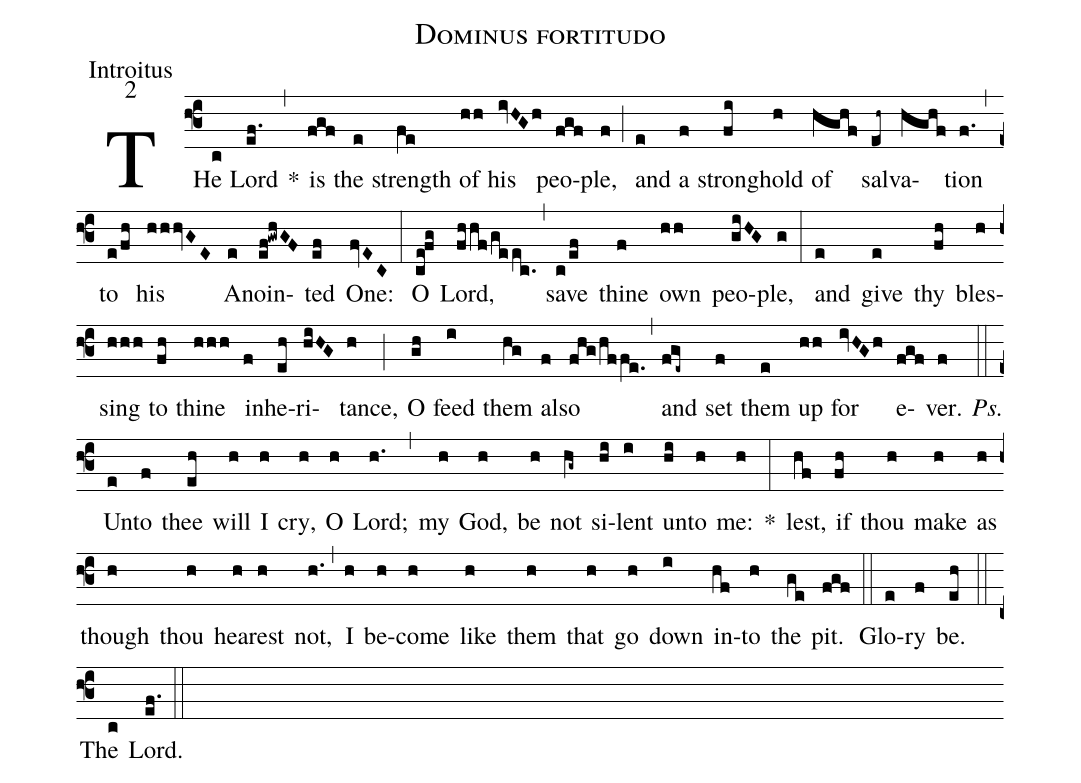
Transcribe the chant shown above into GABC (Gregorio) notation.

name:Dominus fortitudo;
office-part:Introitus;
mode:2;
%%
(f3) THe(c) Lord(ef.) *(,) is(fgf) the(e) strength(fe) of(hh) his(ivHGh) peo(fgf)ple,(f) (;) and(e) a(f) strong(fi)hold(h) of(hghf) sal(eh~)va(hghf)tion(f.) (,) to(e/fh) his(hhhvGE) A(e)noin(ef!gwhGF)ted(ef) One:(fvEC) (:) O(ce!fg) Lord,(fhhf/geec.) (,) save(c/ef) thine(f) own(hh) peo(giHG)ple,(g) (:) and(e) give(e) thy(fh) bles(h)sing(hhh) to(fh) thine(hhh) in(f)he(eh)ri(hiHG)tance,(h) (;) O(gh) feed(i) them(hg) al(f)so(fhg/hffe.) (,) and(fge~) set(f) them(e) up(hh) for(ivHGh) e(fgf)ver.(f) <i>Ps.</i>(::) Un(e)to(f) thee(eh) will(h) I(h) cry,(h) O(h) Lord;(h.) (,) my(h) God,(h) be(h) not(hg~) si(hi)lent(i) un(hi)to(h) me:(h) *(:) lest,(hf) if(fh) thou(h) make(h) as(h) though(h) thou(h) hea(h)rest(h) not,(h.) (,) I(h) be(h)come(h) like(h) them(h) that(h) go(h) down(i) in(hf)to(h) the(ge) pit.(fgf) (::) Glo(e)ry(f) be.(eh) (::) The(c) Lord.(ef.) (::)
